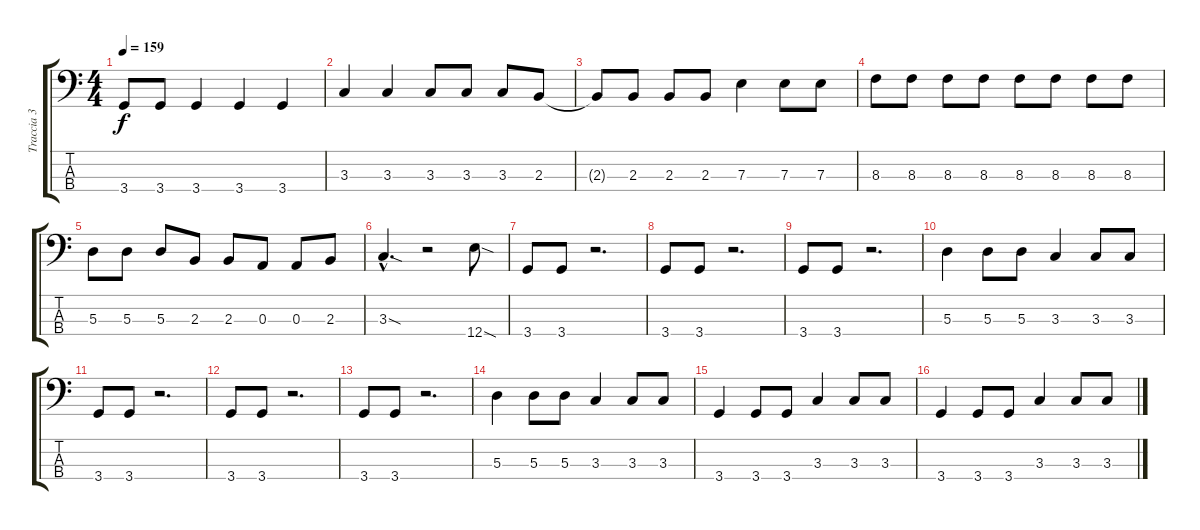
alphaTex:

\track ("Traccia 3" "Traccia 3") {instrument electricbasspick}
\staff {score tabs}
\tuning (G2 D2 A1 E1) {hide}
\ts (4 4)
\tempo 159
\clef f4
\ks c
3.4{t}.8{dy f} 3.4.8 3.4.4 3.4.4 3.4.4 |
3.3.4 3.3.4 3.3.8 3.3.8 3.3.8 2.3.8 |
2.3{t}.8 2.3.8 2.3.8 2.3.8 7.3.4 7.3.8 7.3.8 |
8.3.8 8.3.8 8.3.8 8.3.8 8.3.8 8.3.8 8.3.8 8.3.8 |
5.3.8 5.3.8 5.3.8 2.3.8 2.3.8 0.3.8 0.3.8 2.3.8 |
3.3{sod hac}.4{d} r.2 12.4{sod}.8 |
3.4.8 3.4.8 r.2{d} |
3.4.8 3.4.8 r.2{d} |
3.4.8 3.4.8 r.2{d} |
5.3.4 5.3.8 5.3.8 3.3.4 3.3.8 3.3.8 |
3.4.8 3.4.8 r.2{d} |
3.4.8 3.4.8 r.2{d} |
3.4.8 3.4.8 r.2{d} |
5.3.4 5.3.8 5.3.8 3.3.4 3.3.8 3.3.8 |
3.4.4 3.4.8 3.4.8 3.3.4 3.3.8 3.3.8 |
3.4.4 3.4.8 3.4.8 3.3.4 3.3.8 3.3.8
